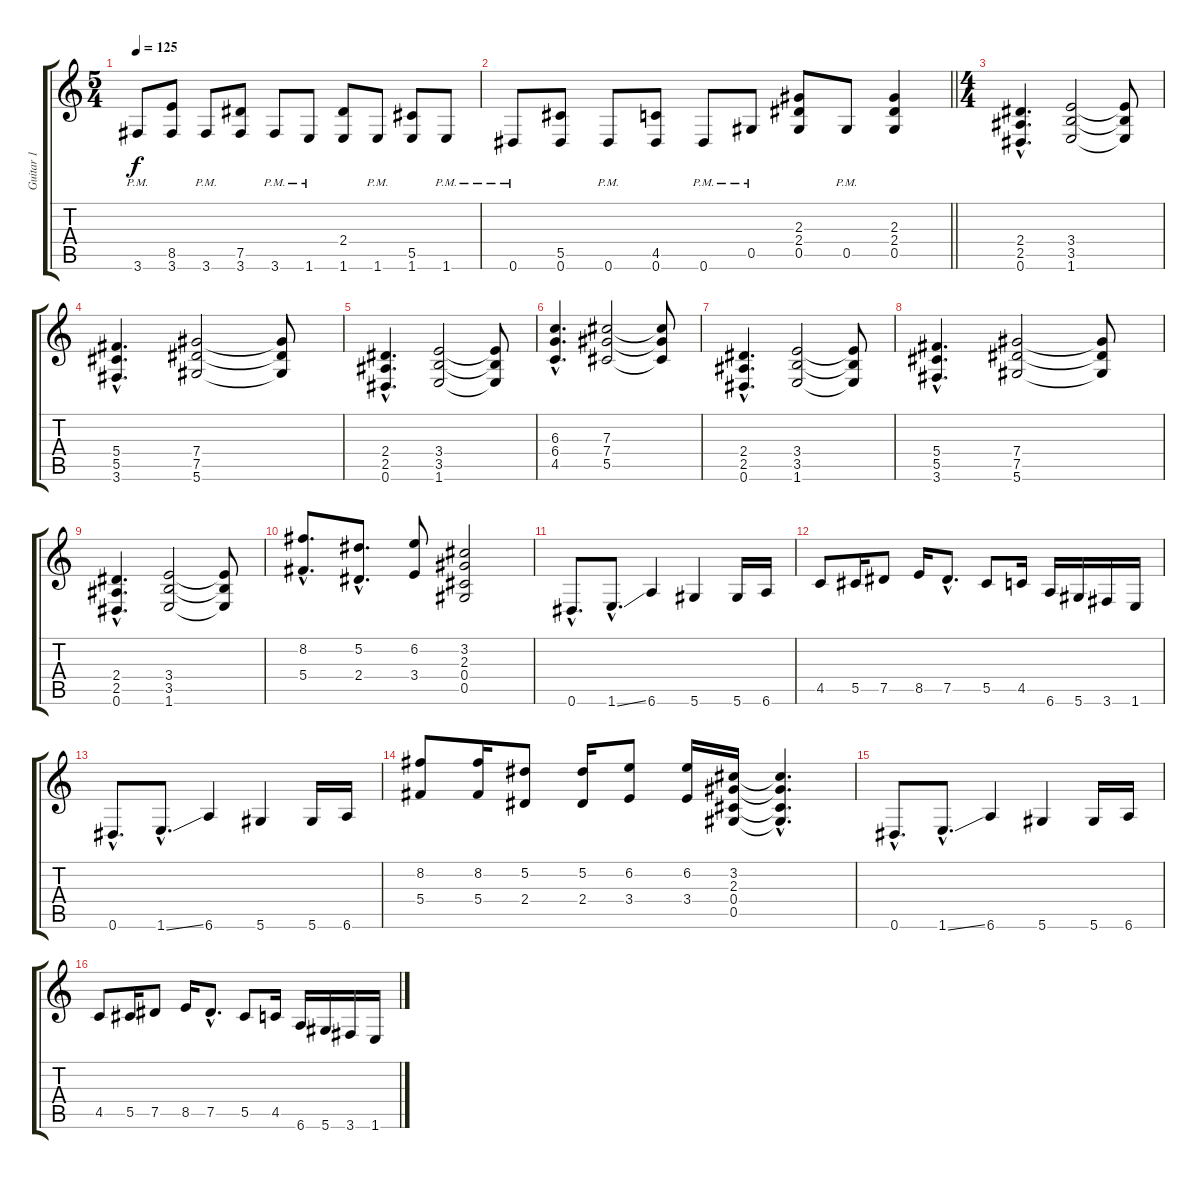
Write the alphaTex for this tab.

\track ("Guitar 1" "Guitar 1") {instrument distortionguitar}
\staff {score tabs}
\tuning (Eb4 Bb3 Gb3 Db3 Ab2 Eb2) {hide}
\ts (5 4)
\tempo 125
\clef g2
\ks c
3.6{pm}.8{dy f} (8.5 3.6).8 3.6{pm}.8 (7.5 3.6).8 3.6{pm}.8 1.6{pm}.8 (2.4 1.6).8 1.6{pm}.8 (5.5 1.6).8 1.6{pm}.8 |
\barLineRight lightlight
0.6{pm}.8 (5.5 0.6).8 0.6{pm}.8 (4.5 0.6).8 0.6{pm}.8 0.5{pm}.8 (2.3 2.4 0.5).8 0.5{pm}.8 (2.3 2.4 0.5).4 |
\ts (4 4)
(2.4{hac} 2.5{hac} 0.6{hac}).4{d} (3.4 3.5 1.6).2 (3.4{t} 3.5{t} 1.6{t}).8 |
(5.4{hac} 5.5{hac} 3.6{hac}).4{d} (7.4 7.5 5.6).2 (7.4{t} 7.5{t} 5.6{t}).8 |
(2.4{hac} 2.5{hac} 0.6{hac}).4{d} (3.4 3.5 1.6).2 (3.4{t} 3.5{t} 1.6{t}).8 |
(6.3{hac} 6.4{hac} 4.5{hac}).4{d} (7.3 7.4 5.5).2 (7.3{t} 7.4{t} 5.5{t}).8 |
(2.4{hac} 2.5{hac} 0.6{hac}).4{d} (3.4 3.5 1.6).2 (3.4{t} 3.5{t} 1.6{t}).8 |
(5.4{hac} 5.5{hac} 3.6{hac}).4{d} (7.4 7.5 5.6).2 (7.4{t} 7.5{t} 5.6{t}).8 |
(2.4{hac} 2.5{hac} 0.6{hac}).4{d} (3.4 3.5 1.6).2 (3.4{t} 3.5{t} 1.6{t}).8 |
(8.2{hac} 5.4{hac}).8{d} (5.2{hac} 2.4{hac}).8{d} (6.2 3.4).8 (3.2 2.3 0.4 0.5).2 |
0.6{hac}.8{d} 1.6{ss hac}.8{d} 6.6.4 5.6.4 5.6.16 6.6.16 |
4.5.8 5.5.16 7.5.8 8.5.16 7.5{hac}.8{d} 5.5.8 4.5.16 6.6.16 5.6.16 3.6.16 1.6.16 |
0.6{hac}.8{d} 1.6{ss hac}.8{d} 6.6.4 5.6.4 5.6.16 6.6.16 |
(8.2 5.4).8 (8.2 5.4).16 (5.2 2.4).8 (5.2 2.4).16 (6.2 3.4).8 (6.2 3.4).16 (3.2 2.3 0.4 0.5).16 (3.2{hac t} 2.3{hac t} 0.4{hac t} 0.5{hac t}).4{d} |
0.6{hac}.8{d} 1.6{ss hac}.8{d} 6.6.4 5.6.4 5.6.16 6.6.16 |
4.5.8 5.5.16 7.5.8 8.5.16 7.5{hac}.8{d} 5.5.8 4.5.16 6.6.16 5.6.16 3.6.16 1.6.16
